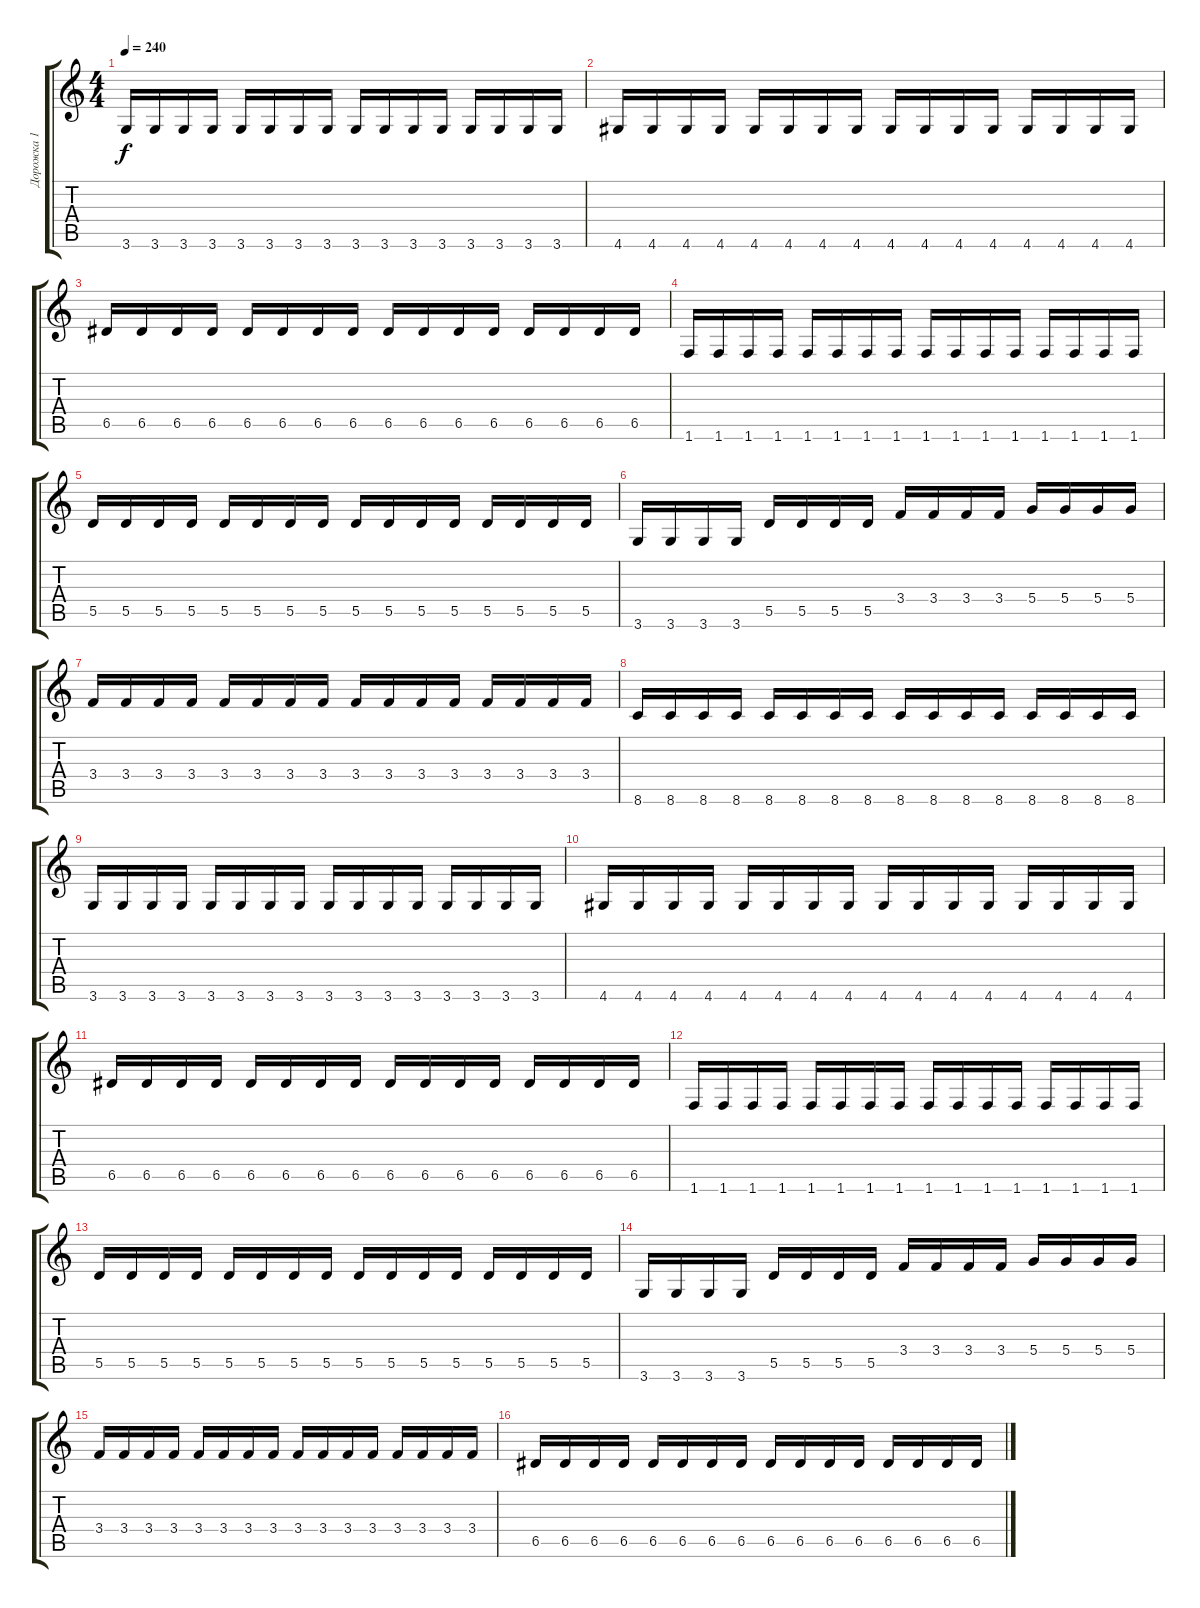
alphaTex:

\track ("Дорожка 1" "Дорожка 1") {instrument distortionguitar}
\staff {score tabs}
\tuning (E4 B3 G3 D3 A2 E2) {hide}
\ts (4 4)
\tempo 240
\clef g2
\ks c
3.6.16{dy f} 3.6.16 3.6.16 3.6.16 3.6.16 3.6.16 3.6.16 3.6.16 3.6.16 3.6.16 3.6.16 3.6.16 3.6.16 3.6.16 3.6.16 3.6.16 |
4.6.16 4.6.16 4.6.16 4.6.16 4.6.16 4.6.16 4.6.16 4.6.16 4.6.16 4.6.16 4.6.16 4.6.16 4.6.16 4.6.16 4.6.16 4.6.16 |
6.5.16 6.5.16 6.5.16 6.5.16 6.5.16 6.5.16 6.5.16 6.5.16 6.5.16 6.5.16 6.5.16 6.5.16 6.5.16 6.5.16 6.5.16 6.5.16 |
1.6.16 1.6.16 1.6.16 1.6.16 1.6.16 1.6.16 1.6.16 1.6.16 1.6.16 1.6.16 1.6.16 1.6.16 1.6.16 1.6.16 1.6.16 1.6.16 |
5.5.16 5.5.16 5.5.16 5.5.16 5.5.16 5.5.16 5.5.16 5.5.16 5.5.16 5.5.16 5.5.16 5.5.16 5.5.16 5.5.16 5.5.16 5.5.16 |
3.6.16 3.6.16 3.6.16 3.6.16 5.5.16 5.5.16 5.5.16 5.5.16 3.4.16 3.4.16 3.4.16 3.4.16 5.4.16 5.4.16 5.4.16 5.4.16 |
3.4.16 3.4.16 3.4.16 3.4.16 3.4.16 3.4.16 3.4.16 3.4.16 3.4.16 3.4.16 3.4.16 3.4.16 3.4.16 3.4.16 3.4.16 3.4.16 |
8.6.16 8.6.16 8.6.16 8.6.16 8.6.16 8.6.16 8.6.16 8.6.16 8.6.16 8.6.16 8.6.16 8.6.16 8.6.16 8.6.16 8.6.16 8.6.16 |
3.6.16 3.6.16 3.6.16 3.6.16 3.6.16 3.6.16 3.6.16 3.6.16 3.6.16 3.6.16 3.6.16 3.6.16 3.6.16 3.6.16 3.6.16 3.6.16 |
4.6.16 4.6.16 4.6.16 4.6.16 4.6.16 4.6.16 4.6.16 4.6.16 4.6.16 4.6.16 4.6.16 4.6.16 4.6.16 4.6.16 4.6.16 4.6.16 |
6.5.16 6.5.16 6.5.16 6.5.16 6.5.16 6.5.16 6.5.16 6.5.16 6.5.16 6.5.16 6.5.16 6.5.16 6.5.16 6.5.16 6.5.16 6.5.16 |
1.6.16 1.6.16 1.6.16 1.6.16 1.6.16 1.6.16 1.6.16 1.6.16 1.6.16 1.6.16 1.6.16 1.6.16 1.6.16 1.6.16 1.6.16 1.6.16 |
5.5.16 5.5.16 5.5.16 5.5.16 5.5.16 5.5.16 5.5.16 5.5.16 5.5.16 5.5.16 5.5.16 5.5.16 5.5.16 5.5.16 5.5.16 5.5.16 |
3.6.16 3.6.16 3.6.16 3.6.16 5.5.16 5.5.16 5.5.16 5.5.16 3.4.16 3.4.16 3.4.16 3.4.16 5.4.16 5.4.16 5.4.16 5.4.16 |
3.4.16 3.4.16 3.4.16 3.4.16 3.4.16 3.4.16 3.4.16 3.4.16 3.4.16 3.4.16 3.4.16 3.4.16 3.4.16 3.4.16 3.4.16 3.4.16 |
6.5.16 6.5.16 6.5.16 6.5.16 6.5.16 6.5.16 6.5.16 6.5.16 6.5.16 6.5.16 6.5.16 6.5.16 6.5.16 6.5.16 6.5.16 6.5.16
